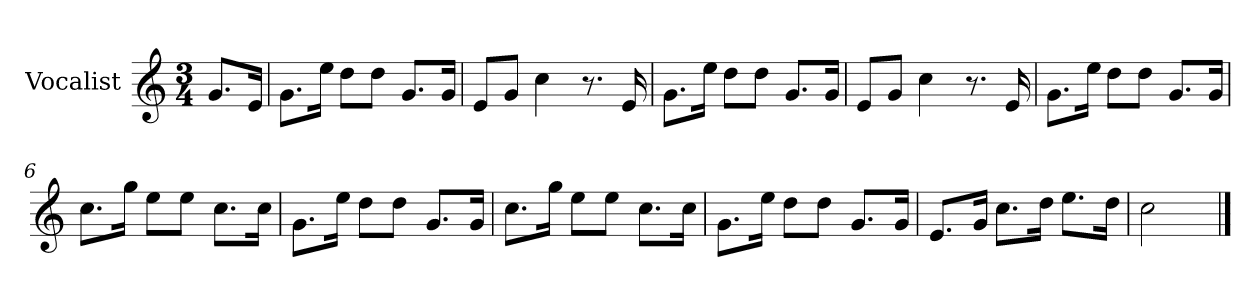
**kern
*part1
*staff1
*I"Vocalist
*k[]
*C:
*M3/4
=
8.gL
16eJk
=1
8.gL
16eeJk
8ddL
8ddJ
8.gL
16gJk
=2
8eL
8gJ
4cc
8.r
16e
=3
8.gL
16eeJk
8ddL
8ddJ
8.gL
16gJk
=4
8eL
8gJ
4cc
8.r
16e
=5
8.gL
16eeJk
8ddL
8ddJ
8.gL
16gJk
=6
8.ccL
16ggJk
8eeL
8eeJ
8.ccL
16ccJk
=7
8.gL
16eeJk
8ddL
8ddJ
8.gL
16gJk
=8
8.ccL
16ggJk
8eeL
8eeJ
8.ccL
16ccJk
=9
8.gL
16eeJk
8ddL
8ddJ
8.gL
16gJk
=10
8.eL
16gJk
8.ccL
16ddJk
8.eeL
16ddJk
=11
2cc
==
*-
